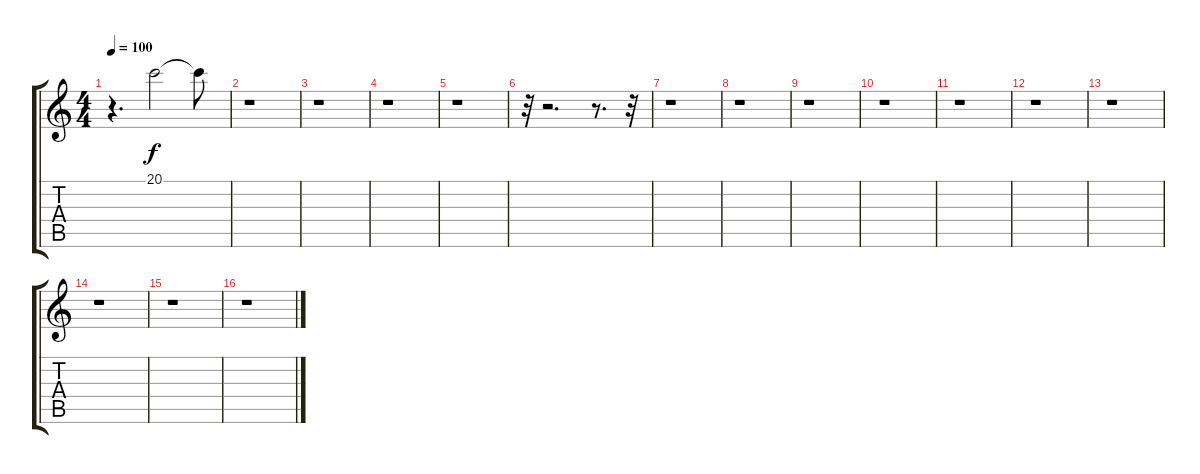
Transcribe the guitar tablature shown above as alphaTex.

\track "" {instrument fx3crystal}
\staff {score tabs}
\tuning (E4 B3 G3 D3 A2 E2) {hide}
\ts (4 4)
\tempo 100
\clef g2
\ks c
r.4{d dy f} 20.1.2 20.1{t}.8 |
r.1{volume 6} |
r.1 |
r.1 |
r.1 |
r.32{volume 4} r.2{d} r.8{d} r.32 |
r.1 |
r.1 |
r.1 |
r.1 |
r.1 |
r.1 |
r.1 |
r.1 |
r.1 |
r.1
